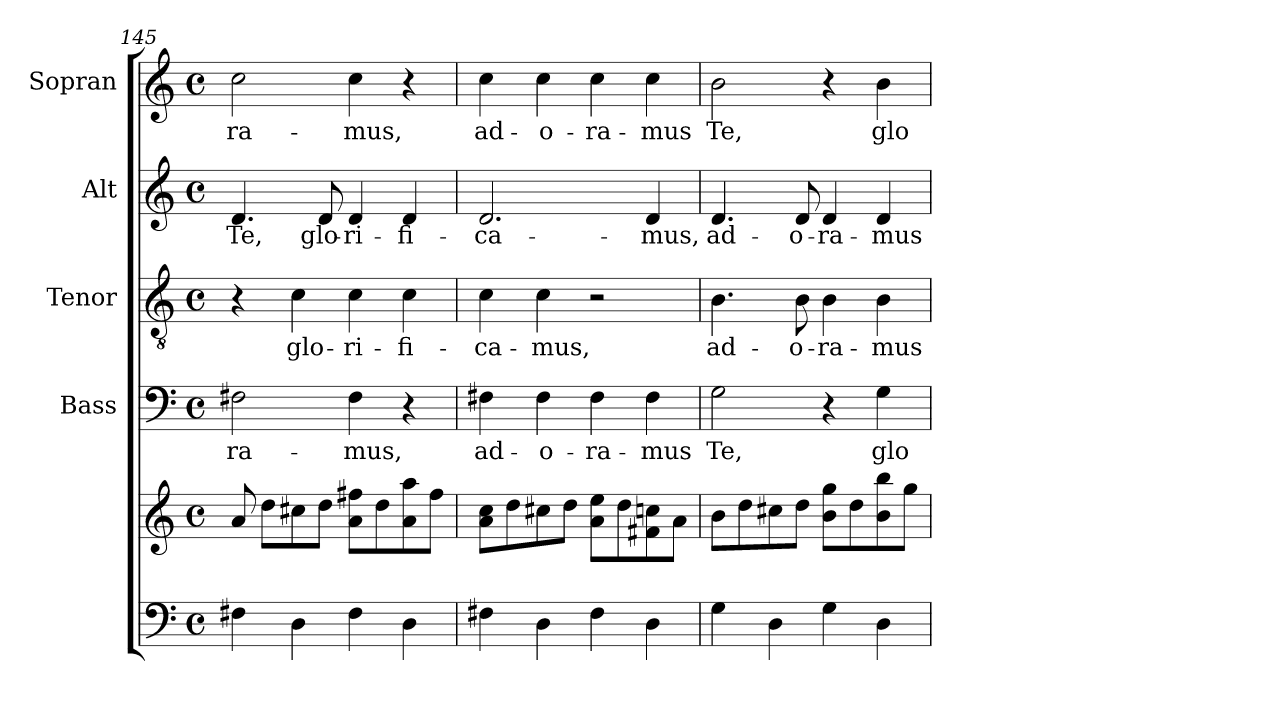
**kern	**kern	**kern	**text	**kern	**text	**kern	**text	**kern	**text
*part5	*part5	*part4	*part4	*part3	*part3	*part2	*part2	*part1	*part1
*staff6	*staff5	*staff4	*staff4	*staff3	*staff3	*staff2	*staff2	*staff1	*staff1
*	*	*I"Bass	*	*I"Tenor	*	*I"Alt	*	*I"Sopran	*
*	*	*I'B.	*	*I'T.	*	*I'A.	*	*I'S.	*
!!LO:PB:g=z
*clefF4	*clefG2	*clefF4	*	*clefGv2	*	*clefG2	*	*clefG2	*
*k[]	*k[]	*k[]	*	*k[]	*	*k[]	*	*k[]	*
*C:	*C:	*C:	*	*C:	*	*C:	*	*C:	*
*M4/4	*M4/4	*M4/4	*	*M4/4	*	*M4/4	*	*M4/4	*
*met(c)	*met(c)	*met(c)	*	*met(c)	*	*met(c)	*	*met(c)	*
=145	=145	=145	=145	=145	=145	=145	=145	=145	=145
!	!	!	!LO:LY:b	!	!	!	!LO:LY:b	!	!LO:LY:b
4F#X\	8a/	2F#X\	-ra-	4r	.	4.d/	Te,	2cc\	-ra-
.	8dd\L	.	.	.	.	.	.	.	.
!	!	!	!	!	!LO:LY:b	!	!	!	!
4D\	8cc#X\	.	.	4c\	glo-	.	.	.	.
!	!	!	!	!	!	!	!LO:LY:b	!	!
.	8dd\J	.	.	.	.	8d/	glo-	.	.
!	!	!	!LO:LY:b	!	!LO:LY:b	!	!LO:LY:b	!	!LO:LY:b
4F#\	8a\ 8ff#X\L	4F#\	-mus,	4c\	-ri-	4d/	-ri-	4cc\	-mus,
.	8dd\	.	.	.	.	.	.	.	.
!	!	!	!	!	!LO:LY:b	!	!LO:LY:b	!	!
4D\	8a\ 8aa\	4r	.	4c\	-fi-	4d/	-fi-	4r	.
.	8ff#\J	.	.	.	.	.	.	.	.
=146	=146	=146	=146	=146	=146	=146	=146	=146	=146
!	!	!	!LO:LY:b	!	!LO:LY:b	!	!LO:LY:b	!	!LO:LY:b
4F#X\	8a\ 8cc\L	4F#X\	ad-	4c\	-ca-	2.d/	-ca-	4cc\	ad-
.	8dd\	.	.	.	.	.	.	.	.
!	!	!	!LO:LY:b	!	!LO:LY:b	!	!	!	!LO:LY:b
4D\	8cc#X\	4F#\	-o-	4c\	-mus,	.	.	4cc\	-o-
.	8dd\J	.	.	.	.	.	.	.	.
!	!	!	!LO:LY:b	!	!	!	!	!	!LO:LY:b
4F#\	8a\ 8ee\L	4F#\	-ra-	2r	.	.	.	4cc\	-ra-
.	8dd\	.	.	.	.	.	.	.	.
!	!	!	!LO:LY:b	!	!	!	!LO:LY:b	!	!LO:LY:b
4D\	8f#X\ 8ccn\	4F#\	-mus	.	.	4d/	-mus,	4cc\	-mus
.	8a\J	.	.	.	.	.	.	.	.
=147	=147	=147	=147	=147	=147	=147	=147	=147	=147
!	!	!	!LO:LY:b	!	!LO:LY:b	!	!LO:LY:b	!	!LO:LY:b
4G\	8b\L	2G\	Te,	4.B\	ad-	4.d/	ad-	2b\	Te,
.	8dd\	.	.	.	.	.	.	.	.
4D\	8cc#X\	.	.	.	.	.	.	.	.
!	!	!	!	!	!LO:LY:b	!	!LO:LY:b	!	!
.	8dd\J	.	.	8B\	-o-	8d/	-o-	.	.
!	!	!	!	!	!LO:LY:b	!	!LO:LY:b	!	!
4G\	8b\ 8gg\L	4r	.	4B\	-ra-	4d/	-ra-	4r	.
.	8dd\	.	.	.	.	.	.	.	.
!	!	!	!LO:LY:b	!	!LO:LY:b	!	!LO:LY:b	!	!LO:LY:b
4D\	8b\ 8bb\	4G\	glo-	4B\	-mus	4d/	-mus	4b\	glo-
.	8gg\J	.	.	.	.	.	.	.	.
=	=	=	=	=	=	=	=	=	=
*-	*-	*-	*-	*-	*-	*-	*-	*-	*-
